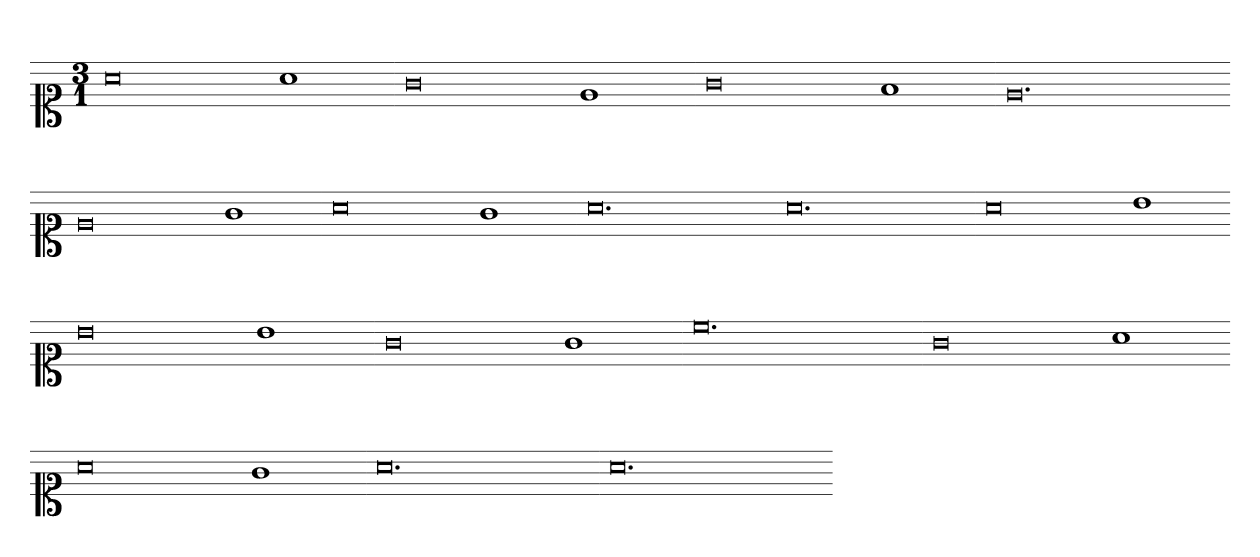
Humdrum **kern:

**kern
*part1
*staff1
*clefC1
*k[]
*M3/1
=
0a
1a
=-
0g
1e
=-
0g
1f
=-
0.e
=-
0e
1g
=-
0a
1g
=-
0.a
=-
0.a
=-
0a
1b
=-
0b
1b
=-
0g
1g
=-
0.cc
=-
0g
1a
=-
0a
1g
=-
0.a
=-
0.a
=-
*-
